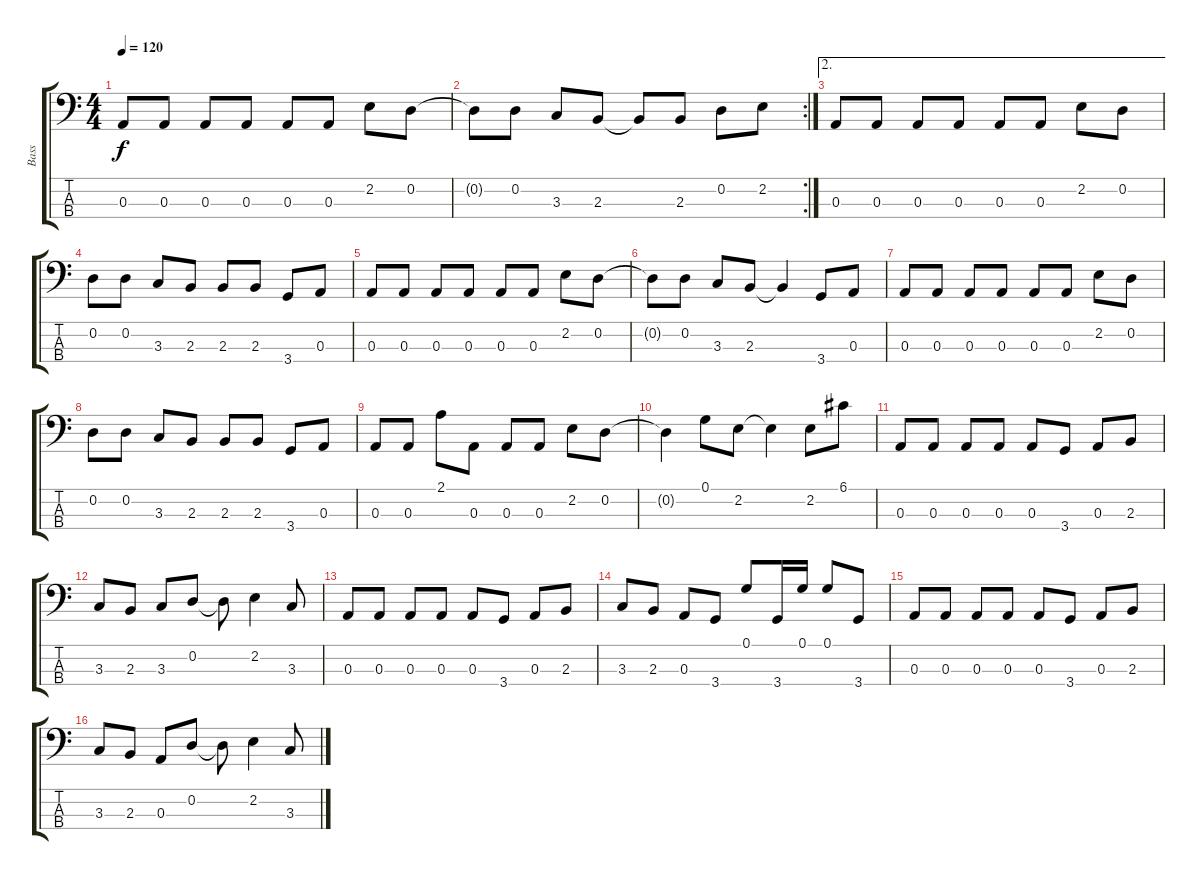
\track ("Bass" "Bass") {instrument electricbassfinger}
\staff {score tabs}
\tuning (G2 D2 A1 E1) {hide}
\ts (4 4)
\tempo 120
\clef f4
\ks c
0.3.8{dy f} 0.3.8 0.3.8 0.3.8 0.3.8 0.3.8 2.2.8 0.2.8 |
\rc 2
0.2{t}.8 0.2.8 3.3.8 2.3.8 2.3{t}.8 2.3.8 0.2.8 2.2.8 |
\ae 2
0.3.8 0.3.8 0.3.8 0.3.8 0.3.8 0.3.8 2.2.8 0.2.8 |
0.2.8 0.2.8 3.3.8 2.3.8 2.3.8 2.3.8 3.4.8 0.3.8 |
0.3.8 0.3.8 0.3.8 0.3.8 0.3.8 0.3.8 2.2.8 0.2.8 |
0.2{t}.8 0.2.8 3.3.8 2.3.8 2.3{t}.4 3.4.8 0.3.8 |
0.3.8 0.3.8 0.3.8 0.3.8 0.3.8 0.3.8 2.2.8 0.2.8 |
0.2.8 0.2.8 3.3.8 2.3.8 2.3.8 2.3.8 3.4.8 0.3.8 |
0.3.8 0.3.8 2.1.8 0.3.8 0.3.8 0.3.8 2.2.8 0.2.8 |
0.2{t}.4 0.1.8 2.2.8 2.2{t}.4 2.2.8 6.1.8 |
0.3.8 0.3.8 0.3.8 0.3.8 0.3.8 3.4.8 0.3.8 2.3.8 |
3.3.8 2.3.8 3.3.8 0.2.8 0.2{t}.8 2.2.4 3.3.8 |
0.3.8 0.3.8 0.3.8 0.3.8 0.3.8 3.4.8 0.3.8 2.3.8 |
3.3.8 2.3.8 0.3.8 3.4.8 0.1.8 3.4.16 0.1.16 0.1.8 3.4.8 |
0.3.8 0.3.8 0.3.8 0.3.8 0.3.8 3.4.8 0.3.8 2.3.8 |
3.3.8 2.3.8 0.3.8 0.2.8 0.2{t}.8 2.2.4 3.3.8
